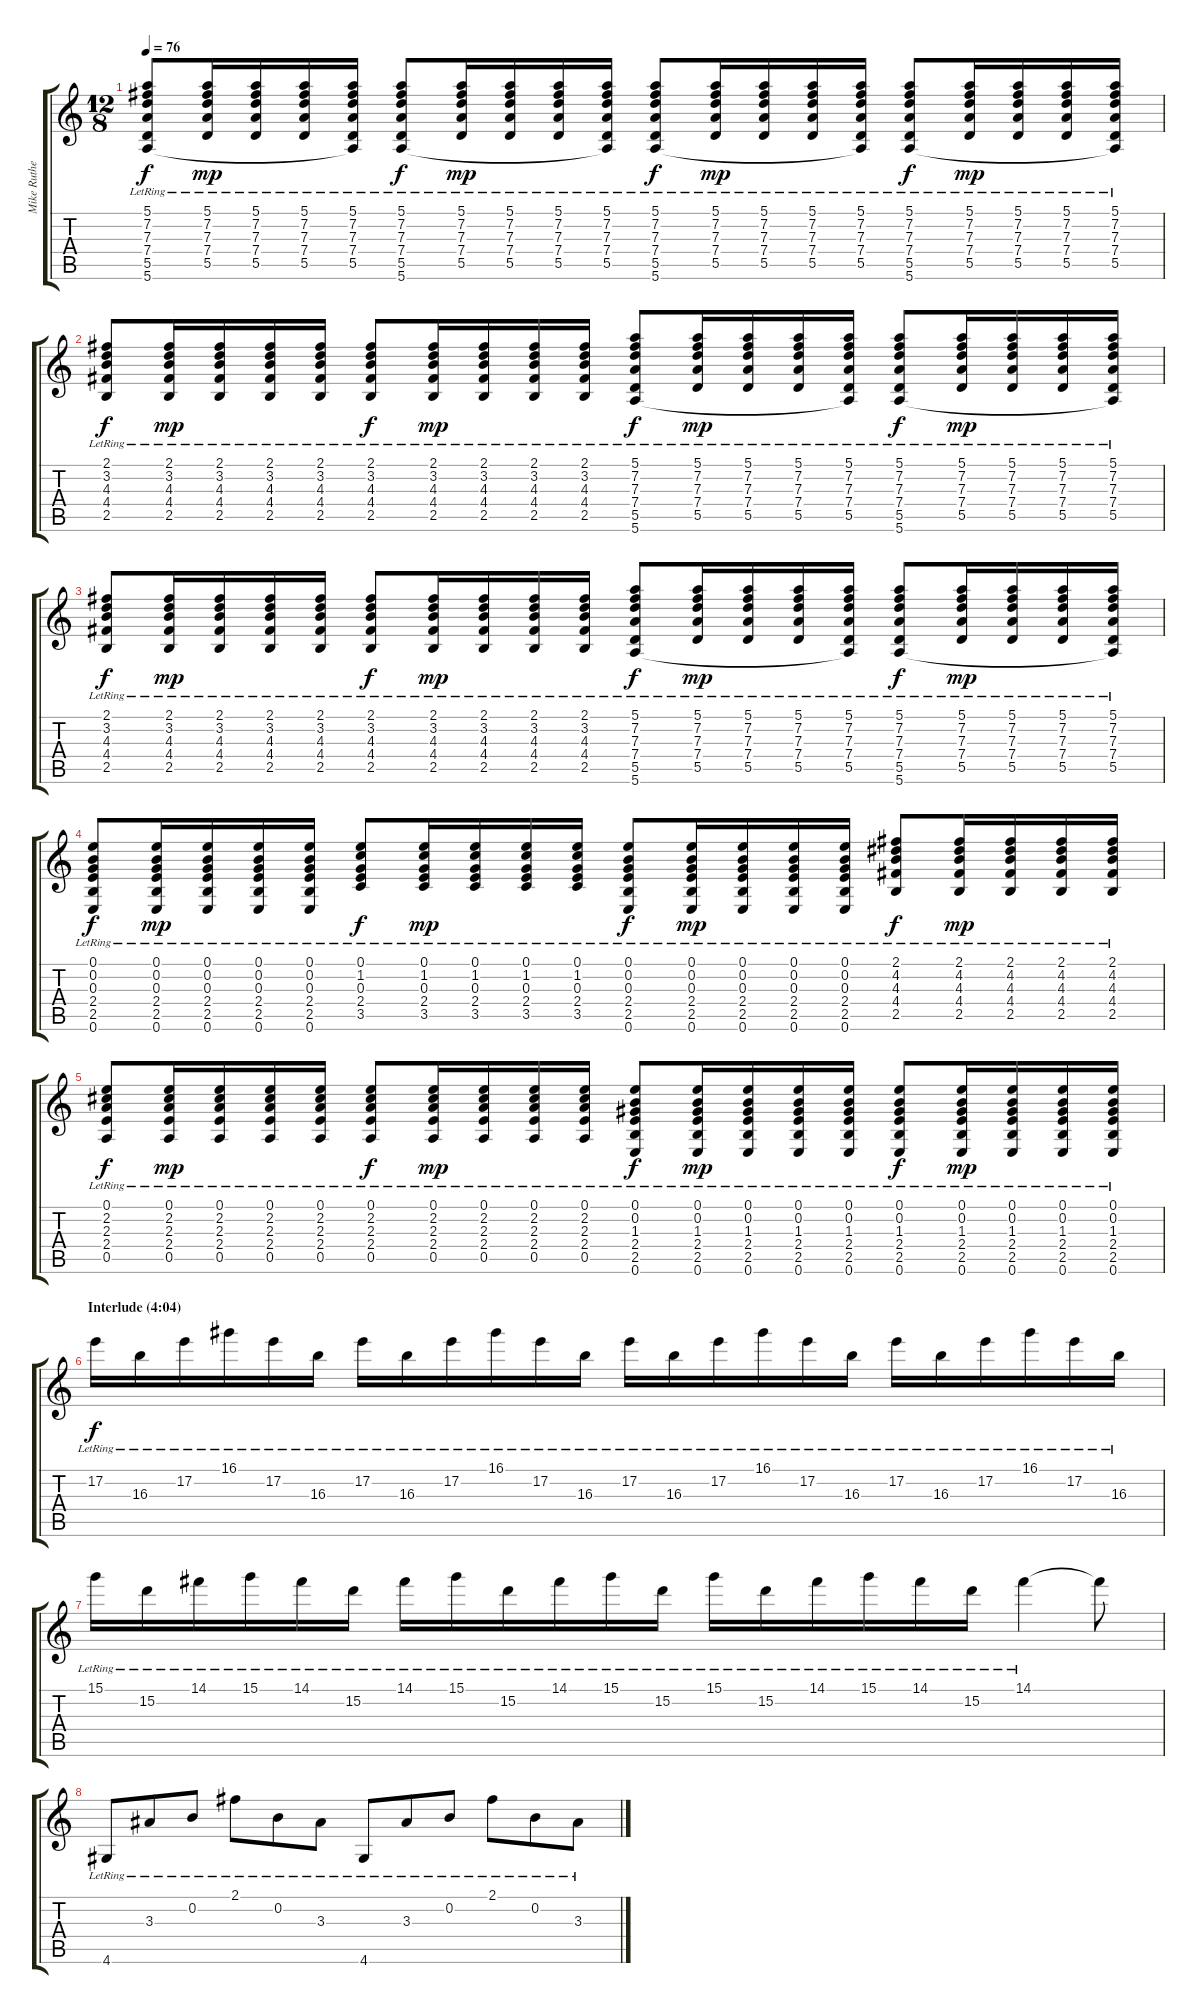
\track ("Mike Rutherford (12-string guitar 2)" "Mike Ruthe") {instrument acousticguitarsteel}
\staff {score tabs}
\tuning (E4 B3 G3 D3 A2 E2) {hide}
\ts (12 8)
\tempo 76
\clef g2
\ks c
(5.1{lr} 7.2{lr} 7.3{lr} 7.4{lr} 5.5{lr} 5.6{lr}).8{dy f} (5.1{lr} 7.2{lr} 7.3{lr} 7.4{lr} 5.5{lr}).16{dy mp} (5.1{lr} 7.2{lr} 7.3{lr} 7.4{lr} 5.5{lr}).16 (5.1{lr} 7.2{lr} 7.3{lr} 7.4{lr} 5.5{lr}).16 (5.1{lr} 7.2{lr} 7.3{lr} 7.4{lr} 5.5{lr} 5.6{t}).16 (5.1{lr} 7.2{lr} 7.3{lr} 7.4{lr} 5.5{lr} 5.6{lr}).8{dy f} (5.1{lr} 7.2{lr} 7.3{lr} 7.4{lr} 5.5{lr}).16{dy mp} (5.1{lr} 7.2{lr} 7.3{lr} 7.4{lr} 5.5{lr}).16 (5.1{lr} 7.2{lr} 7.3{lr} 7.4{lr} 5.5{lr}).16 (5.1{lr} 7.2{lr} 7.3{lr} 7.4{lr} 5.5{lr} 5.6{t}).16 (5.1{lr} 7.2{lr} 7.3{lr} 7.4{lr} 5.5{lr} 5.6{lr}).8{dy f} (5.1{lr} 7.2{lr} 7.3{lr} 7.4{lr} 5.5{lr}).16{dy mp} (5.1{lr} 7.2{lr} 7.3{lr} 7.4{lr} 5.5{lr}).16 (5.1{lr} 7.2{lr} 7.3{lr} 7.4{lr} 5.5{lr}).16 (5.1{lr} 7.2{lr} 7.3{lr} 7.4{lr} 5.5{lr} 5.6{t}).16 (5.1{lr} 7.2{lr} 7.3{lr} 7.4{lr} 5.5{lr} 5.6{lr}).8{dy f} (5.1{lr} 7.2{lr} 7.3{lr} 7.4{lr} 5.5{lr}).16{dy mp} (5.1{lr} 7.2{lr} 7.3{lr} 7.4{lr} 5.5{lr}).16 (5.1{lr} 7.2{lr} 7.3{lr} 7.4{lr} 5.5{lr}).16 (5.1{lr} 7.2{lr} 7.3{lr} 7.4{lr} 5.5{lr} 5.6{t}).16 |
(2.1{lr} 3.2{lr} 4.3{lr} 4.4{lr} 2.5{lr}).8{dy f} (2.1{lr} 3.2{lr} 4.3{lr} 4.4{lr} 2.5{lr}).16{dy mp} (2.1{lr} 3.2{lr} 4.3{lr} 4.4{lr} 2.5{lr}).16 (2.1{lr} 3.2{lr} 4.3{lr} 4.4{lr} 2.5{lr}).16 (2.1{lr} 3.2{lr} 4.3{lr} 4.4{lr} 2.5{lr}).16 (2.1{lr} 3.2{lr} 4.3{lr} 4.4{lr} 2.5{lr}).8{dy f} (2.1{lr} 3.2{lr} 4.3{lr} 4.4{lr} 2.5{lr}).16{dy mp} (2.1{lr} 3.2{lr} 4.3{lr} 4.4{lr} 2.5{lr}).16 (2.1{lr} 3.2{lr} 4.3{lr} 4.4{lr} 2.5{lr}).16 (2.1{lr} 3.2{lr} 4.3{lr} 4.4{lr} 2.5{lr}).16 (5.1{lr} 7.2{lr} 7.3{lr} 7.4{lr} 5.5{lr} 5.6{lr}).8{dy f} (5.1{lr} 7.2{lr} 7.3{lr} 7.4{lr} 5.5{lr}).16{dy mp} (5.1{lr} 7.2{lr} 7.3{lr} 7.4{lr} 5.5{lr}).16 (5.1{lr} 7.2{lr} 7.3{lr} 7.4{lr} 5.5{lr}).16 (5.1{lr} 7.2{lr} 7.3{lr} 7.4{lr} 5.5{lr} 5.6{t}).16 (5.1{lr} 7.2{lr} 7.3{lr} 7.4{lr} 5.5{lr} 5.6{lr}).8{dy f} (5.1{lr} 7.2{lr} 7.3{lr} 7.4{lr} 5.5{lr}).16{dy mp} (5.1{lr} 7.2{lr} 7.3{lr} 7.4{lr} 5.5{lr}).16 (5.1{lr} 7.2{lr} 7.3{lr} 7.4{lr} 5.5{lr}).16 (5.1{lr} 7.2{lr} 7.3{lr} 7.4{lr} 5.5{lr} 5.6{t}).16 |
(2.1{lr} 3.2{lr} 4.3{lr} 4.4{lr} 2.5{lr}).8{dy f} (2.1{lr} 3.2{lr} 4.3{lr} 4.4{lr} 2.5{lr}).16{dy mp} (2.1{lr} 3.2{lr} 4.3{lr} 4.4{lr} 2.5{lr}).16 (2.1{lr} 3.2{lr} 4.3{lr} 4.4{lr} 2.5{lr}).16 (2.1{lr} 3.2{lr} 4.3{lr} 4.4{lr} 2.5{lr}).16 (2.1{lr} 3.2{lr} 4.3{lr} 4.4{lr} 2.5{lr}).8{dy f} (2.1{lr} 3.2{lr} 4.3{lr} 4.4{lr} 2.5{lr}).16{dy mp} (2.1{lr} 3.2{lr} 4.3{lr} 4.4{lr} 2.5{lr}).16 (2.1{lr} 3.2{lr} 4.3{lr} 4.4{lr} 2.5{lr}).16 (2.1{lr} 3.2{lr} 4.3{lr} 4.4{lr} 2.5{lr}).16 (5.1{lr} 7.2{lr} 7.3{lr} 7.4{lr} 5.5{lr} 5.6{lr}).8{dy f} (5.1{lr} 7.2{lr} 7.3{lr} 7.4{lr} 5.5{lr}).16{dy mp} (5.1{lr} 7.2{lr} 7.3{lr} 7.4{lr} 5.5{lr}).16 (5.1{lr} 7.2{lr} 7.3{lr} 7.4{lr} 5.5{lr}).16 (5.1{lr} 7.2{lr} 7.3{lr} 7.4{lr} 5.5{lr} 5.6{t}).16 (5.1{lr} 7.2{lr} 7.3{lr} 7.4{lr} 5.5{lr} 5.6{lr}).8{dy f} (5.1{lr} 7.2{lr} 7.3{lr} 7.4{lr} 5.5{lr}).16{dy mp} (5.1{lr} 7.2{lr} 7.3{lr} 7.4{lr} 5.5{lr}).16 (5.1{lr} 7.2{lr} 7.3{lr} 7.4{lr} 5.5{lr}).16 (5.1{lr} 7.2{lr} 7.3{lr} 7.4{lr} 5.5{lr} 5.6{t}).16 |
(0.1{lr} 0.2{lr} 0.3{lr} 2.4{lr} 2.5{lr} 0.6{lr}).8{dy f} (0.1{lr} 0.2{lr} 0.3{lr} 2.4{lr} 2.5{lr} 0.6{lr}).16{dy mp} (0.1{lr} 0.2{lr} 0.3{lr} 2.4{lr} 2.5{lr} 0.6{lr}).16 (0.1{lr} 0.2{lr} 0.3{lr} 2.4{lr} 2.5{lr} 0.6{lr}).16 (0.1{lr} 0.2{lr} 0.3{lr} 2.4{lr} 2.5{lr} 0.6{lr}).16 (0.1{lr} 1.2{lr} 0.3{lr} 2.4{lr} 3.5{lr}).8{dy f} (0.1{lr} 1.2{lr} 0.3{lr} 2.4{lr} 3.5{lr}).16{dy mp} (0.1{lr} 1.2{lr} 0.3{lr} 2.4{lr} 3.5{lr}).16 (0.1{lr} 1.2{lr} 0.3{lr} 2.4{lr} 3.5{lr}).16 (0.1{lr} 1.2{lr} 0.3{lr} 2.4{lr} 3.5{lr}).16 (0.1{lr} 0.2{lr} 0.3{lr} 2.4{lr} 2.5{lr} 0.6{lr}).8{dy f} (0.1{lr} 0.2{lr} 0.3{lr} 2.4{lr} 2.5{lr} 0.6{lr}).16{dy mp} (0.1{lr} 0.2{lr} 0.3{lr} 2.4{lr} 2.5{lr} 0.6{lr}).16 (0.1{lr} 0.2{lr} 0.3{lr} 2.4{lr} 2.5{lr} 0.6{lr}).16 (0.1{lr} 0.2{lr} 0.3{lr} 2.4{lr} 2.5{lr} 0.6{lr}).16 (2.1{lr} 4.2{lr} 4.3{lr} 4.4{lr} 2.5{lr}).8{dy f} (2.1{lr} 4.2{lr} 4.3{lr} 4.4{lr} 2.5{lr}).16{dy mp} (2.1{lr} 4.2{lr} 4.3{lr} 4.4{lr} 2.5{lr}).16 (2.1{lr} 4.2{lr} 4.3{lr} 4.4{lr} 2.5{lr}).16 (2.1{lr} 4.2{lr} 4.3{lr} 4.4{lr} 2.5{lr}).16 |
(0.1{lr} 2.2{lr} 2.3{lr} 2.4{lr} 0.5{lr}).8{dy f} (0.1{lr} 2.2{lr} 2.3{lr} 2.4{lr} 0.5{lr}).16{dy mp} (0.1{lr} 2.2{lr} 2.3{lr} 2.4{lr} 0.5{lr}).16 (0.1{lr} 2.2{lr} 2.3{lr} 2.4{lr} 0.5{lr}).16 (0.1{lr} 2.2{lr} 2.3{lr} 2.4{lr} 0.5{lr}).16 (0.1{lr} 2.2{lr} 2.3{lr} 2.4{lr} 0.5{lr}).8{dy f} (0.1{lr} 2.2{lr} 2.3{lr} 2.4{lr} 0.5{lr}).16{dy mp} (0.1{lr} 2.2{lr} 2.3{lr} 2.4{lr} 0.5{lr}).16 (0.1{lr} 2.2{lr} 2.3{lr} 2.4{lr} 0.5{lr}).16 (0.1{lr} 2.2{lr} 2.3{lr} 2.4{lr} 0.5{lr}).16 (0.1{lr} 0.2{lr} 1.3{lr} 2.4{lr} 2.5{lr} 0.6{lr}).8{dy f} (0.1{lr} 0.2{lr} 1.3{lr} 2.4{lr} 2.5{lr} 0.6{lr}).16{dy mp} (0.1{lr} 0.2{lr} 1.3{lr} 2.4{lr} 2.5{lr} 0.6{lr}).16 (0.1{lr} 0.2{lr} 1.3{lr} 2.4{lr} 2.5{lr} 0.6{lr}).16 (0.1{lr} 0.2{lr} 1.3{lr} 2.4{lr} 2.5{lr} 0.6{lr}).16 (0.1{lr} 0.2{lr} 1.3{lr} 2.4{lr} 2.5{lr} 0.6{lr}).8{dy f} (0.1{lr} 0.2{lr} 1.3{lr} 2.4{lr} 2.5{lr} 0.6{lr}).16{dy mp} (0.1{lr} 0.2{lr} 1.3{lr} 2.4{lr} 2.5{lr} 0.6{lr}).16 (0.1{lr} 0.2{lr} 1.3{lr} 2.4{lr} 2.5{lr} 0.6{lr}).16 (0.1{lr} 0.2{lr} 1.3{lr} 2.4{lr} 2.5{lr} 0.6{lr}).16 |
\section ("" "Interlude (4:04)")
17.2{lr}.16{dy f} 16.3{lr}.16 17.2{lr}.16 16.1{lr}.16 17.2{lr}.16 16.3{lr}.16 17.2{lr}.16 16.3{lr}.16 17.2{lr}.16 16.1{lr}.16 17.2{lr}.16 16.3{lr}.16 17.2{lr}.16 16.3{lr}.16 17.2{lr}.16 16.1{lr}.16 17.2{lr}.16 16.3{lr}.16 17.2{lr}.16 16.3{lr}.16 17.2{lr}.16 16.1{lr}.16 17.2{lr}.16 16.3{lr}.16 |
15.1{lr}.16 15.2{lr}.16 14.1{lr}.16 15.1{lr}.16 14.1{lr}.16 15.2{lr}.16 14.1{lr}.16 15.1{lr}.16 15.2{lr}.16 14.1{lr}.16 15.1{lr}.16 15.2{lr}.16 15.1{lr}.16 15.2{lr}.16 14.1{lr}.16 15.1{lr}.16 14.1{lr}.16 15.2{lr}.16 14.1{lr}.4 14.1{t}.8 |
4.6{lr}.8 3.3{lr}.8 0.2{lr}.8 2.1{lr}.8 0.2{lr}.8 3.3{lr}.8 4.6{lr}.8 3.3{lr}.8 0.2{lr}.8 2.1{lr}.8 0.2{lr}.8 3.3{lr}.8
